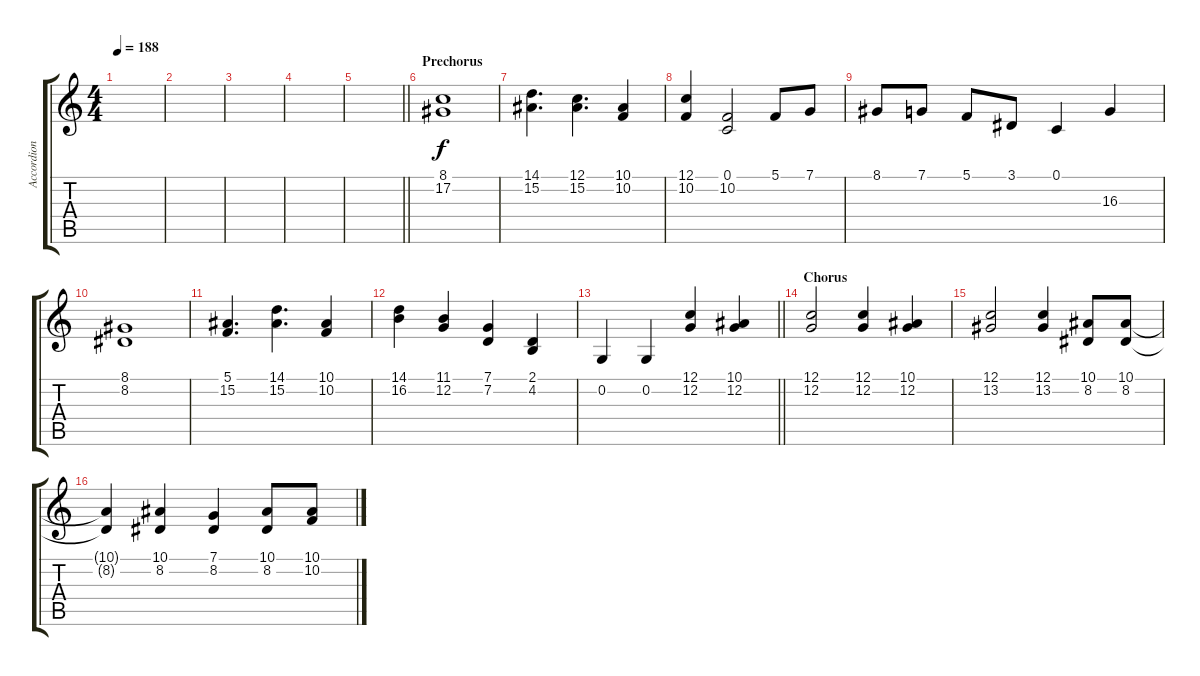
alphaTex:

\track ("Accordion" "Accordion") {instrument accordion}
\staff {score tabs}
\tuning (C4 G3 Eb3 Bb2 F2 C2) {hide}
\ts (4 4)
\tempo 188
\clef g2
\ks c
|
|
|
|
\barLineRight lightlight
|
\section ("" "Prechorus")
(8.1 17.2).1 |
(14.1 15.2).4{d} (12.1 15.2).4{d} (10.1 10.2).4 |
(12.1 10.2).4 (0.1 10.2).2 5.1.8 7.1.8 |
8.1.8 7.1.8 5.1.8 3.1.8 0.1.4 16.3.4 |
(8.1 8.2).1 |
(5.1 15.2).4{d} (14.1 15.2).4{d} (10.1 10.2).4 |
(14.1 16.2).4 (11.1 12.2).4 (7.1 7.2).4 (2.1 4.2).4 |
\barLineRight lightlight
0.2.4 0.2.4 (12.1 12.2).4 (10.1 12.2).4 |
\section ("" "Chorus")
(12.1 12.2).2 (12.1 12.2).4 (10.1 12.2).4 |
(12.1 13.2).2 (12.1 13.2).4 (10.1 8.2).8 (10.1 8.2).8 |
(10.1{t} 8.2{t}).4 (10.1 8.2).4 (7.1 8.2).4 (10.1 8.2).8 (10.1 10.2).8
